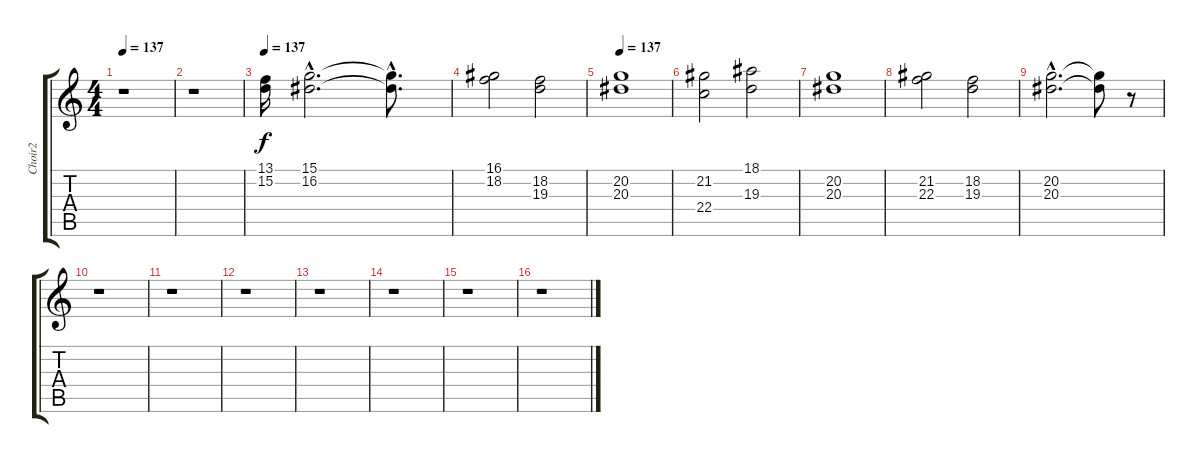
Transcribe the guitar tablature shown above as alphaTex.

\track ("Choir2" "Choir2") {instrument synthvoice}
\staff {score tabs}
\tuning (E4 B3 G3 D3 A2 E2) {hide}
\ts (4 4)
\tempo 137
\clef g2
\ks c
r.1{dy f} |
r.1 |
\tempo 137
(13.1 15.2).16 (15.1{hac} 16.2{hac}).2{d} (15.1{hac t} 16.2{hac t}).8{d} |
(16.1 18.2).2 (18.2 19.3).2 |
\tempo 137
(20.2 20.3).1 |
(21.2 22.4).2 (18.1 19.3).2 |
(20.2 20.3).1 |
(21.2 22.3).2 (18.2 19.3).2 |
(20.2{hac} 20.3{hac}).2{d} (20.2{t} 20.3{t}).8 r.8 |
r.1 |
r.1 |
r.1 |
r.1 |
r.1 |
r.1 |
r.1
